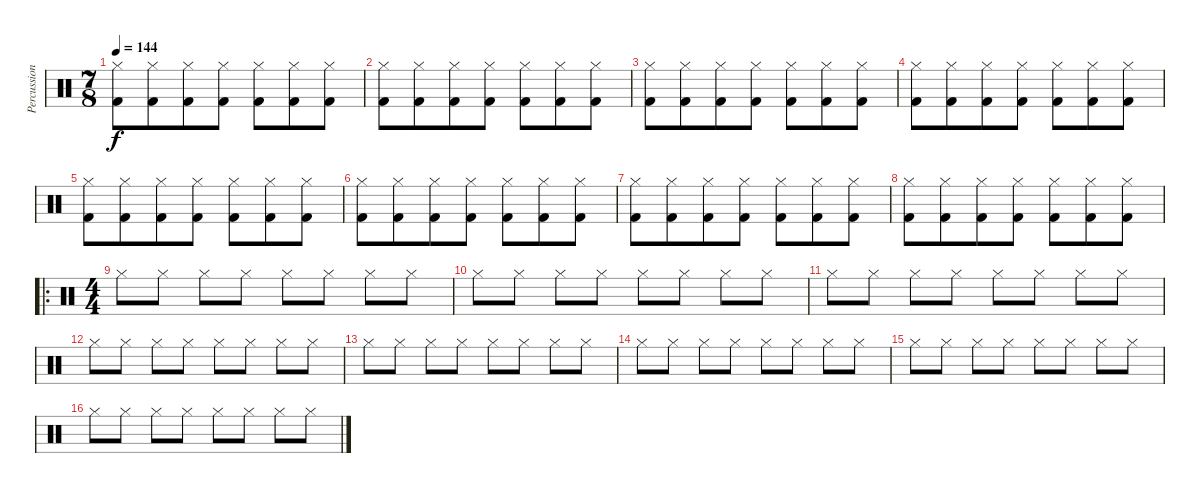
\track ("Percussions" "Percussion") {instrument percussion}
\staff {score}
\articulation defaults
\ts (7 8)
\tempo 144
\clef neutral
\ks c
("Hi-Hat (closed)" "Kick (hit) 2").8{dy f} ("Hi-Hat (closed)" "Kick (hit) 2").8 ("Hi-Hat (closed)" "Kick (hit) 2").8 ("Hi-Hat (closed)" "Kick (hit) 2").8 ("Hi-Hat (closed)" "Kick (hit) 2").8 ("Hi-Hat (closed)" "Kick (hit) 2").8 ("Hi-Hat (closed)" "Kick (hit) 2").8 |
("Hi-Hat (closed)" "Kick (hit) 2").8 ("Hi-Hat (closed)" "Kick (hit) 2").8 ("Hi-Hat (closed)" "Kick (hit) 2").8 ("Hi-Hat (closed)" "Kick (hit) 2").8 ("Hi-Hat (closed)" "Kick (hit) 2").8 ("Hi-Hat (closed)" "Kick (hit) 2").8 ("Hi-Hat (closed)" "Kick (hit) 2").8 |
("Hi-Hat (closed)" "Kick (hit) 2").8 ("Hi-Hat (closed)" "Kick (hit) 2").8 ("Hi-Hat (closed)" "Kick (hit) 2").8 ("Hi-Hat (closed)" "Kick (hit) 2").8 ("Hi-Hat (closed)" "Kick (hit) 2").8 ("Hi-Hat (closed)" "Kick (hit) 2").8 ("Hi-Hat (closed)" "Kick (hit) 2").8 |
("Hi-Hat (closed)" "Kick (hit) 2").8 ("Hi-Hat (closed)" "Kick (hit) 2").8 ("Hi-Hat (closed)" "Kick (hit) 2").8 ("Hi-Hat (closed)" "Kick (hit) 2").8 ("Hi-Hat (closed)" "Kick (hit) 2").8 ("Hi-Hat (closed)" "Kick (hit) 2").8 ("Hi-Hat (closed)" "Kick (hit) 2").8 |
("Hi-Hat (closed)" "Kick (hit) 2").8 ("Hi-Hat (closed)" "Kick (hit) 2").8 ("Hi-Hat (closed)" "Kick (hit) 2").8 ("Hi-Hat (closed)" "Kick (hit) 2").8 ("Hi-Hat (closed)" "Kick (hit) 2").8 ("Hi-Hat (closed)" "Kick (hit) 2").8 ("Hi-Hat (closed)" "Kick (hit) 2").8 |
("Hi-Hat (closed)" "Kick (hit) 2").8 ("Hi-Hat (closed)" "Kick (hit) 2").8 ("Hi-Hat (closed)" "Kick (hit) 2").8 ("Hi-Hat (closed)" "Kick (hit) 2").8 ("Hi-Hat (closed)" "Kick (hit) 2").8 ("Hi-Hat (closed)" "Kick (hit) 2").8 ("Hi-Hat (closed)" "Kick (hit) 2").8 |
("Hi-Hat (closed)" "Kick (hit) 2").8 ("Hi-Hat (closed)" "Kick (hit) 2").8 ("Hi-Hat (closed)" "Kick (hit) 2").8 ("Hi-Hat (closed)" "Kick (hit) 2").8 ("Hi-Hat (closed)" "Kick (hit) 2").8 ("Hi-Hat (closed)" "Kick (hit) 2").8 ("Hi-Hat (closed)" "Kick (hit) 2").8 |
("Hi-Hat (closed)" "Kick (hit) 2").8 ("Hi-Hat (closed)" "Kick (hit) 2").8 ("Hi-Hat (closed)" "Kick (hit) 2").8 ("Hi-Hat (closed)" "Kick (hit) 2").8 ("Hi-Hat (closed)" "Kick (hit) 2").8 ("Hi-Hat (closed)" "Kick (hit) 2").8 ("Hi-Hat (closed)" "Kick (hit) 2").8 |
\ro
\ts (4 4)
"Hi-Hat (closed)".8 "Hi-Hat (closed)".8 "Hi-Hat (closed)".8 "Hi-Hat (closed)".8 "Hi-Hat (closed)".8 "Hi-Hat (closed)".8 "Hi-Hat (closed)".8 "Hi-Hat (closed)".8 |
"Hi-Hat (closed)".8 "Hi-Hat (closed)".8 "Hi-Hat (closed)".8 "Hi-Hat (closed)".8 "Hi-Hat (closed)".8 "Hi-Hat (closed)".8 "Hi-Hat (closed)".8 "Hi-Hat (closed)".8 |
"Hi-Hat (closed)".8 "Hi-Hat (closed)".8 "Hi-Hat (closed)".8 "Hi-Hat (closed)".8 "Hi-Hat (closed)".8 "Hi-Hat (closed)".8 "Hi-Hat (closed)".8 "Hi-Hat (closed)".8 |
"Hi-Hat (closed)".8 "Hi-Hat (closed)".8 "Hi-Hat (closed)".8 "Hi-Hat (closed)".8 "Hi-Hat (closed)".8 "Hi-Hat (closed)".8 "Hi-Hat (closed)".8 "Hi-Hat (closed)".8 |
"Hi-Hat (closed)".8 "Hi-Hat (closed)".8 "Hi-Hat (closed)".8 "Hi-Hat (closed)".8 "Hi-Hat (closed)".8 "Hi-Hat (closed)".8 "Hi-Hat (closed)".8 "Hi-Hat (closed)".8 |
"Hi-Hat (closed)".8 "Hi-Hat (closed)".8 "Hi-Hat (closed)".8 "Hi-Hat (closed)".8 "Hi-Hat (closed)".8 "Hi-Hat (closed)".8 "Hi-Hat (closed)".8 "Hi-Hat (closed)".8 |
"Hi-Hat (closed)".8 "Hi-Hat (closed)".8 "Hi-Hat (closed)".8 "Hi-Hat (closed)".8 "Hi-Hat (closed)".8 "Hi-Hat (closed)".8 "Hi-Hat (closed)".8 "Hi-Hat (closed)".8 |
"Hi-Hat (closed)".8 "Hi-Hat (closed)".8 "Hi-Hat (closed)".8 "Hi-Hat (closed)".8 "Hi-Hat (closed)".8 "Hi-Hat (closed)".8 "Hi-Hat (closed)".8 "Hi-Hat (closed)".8
